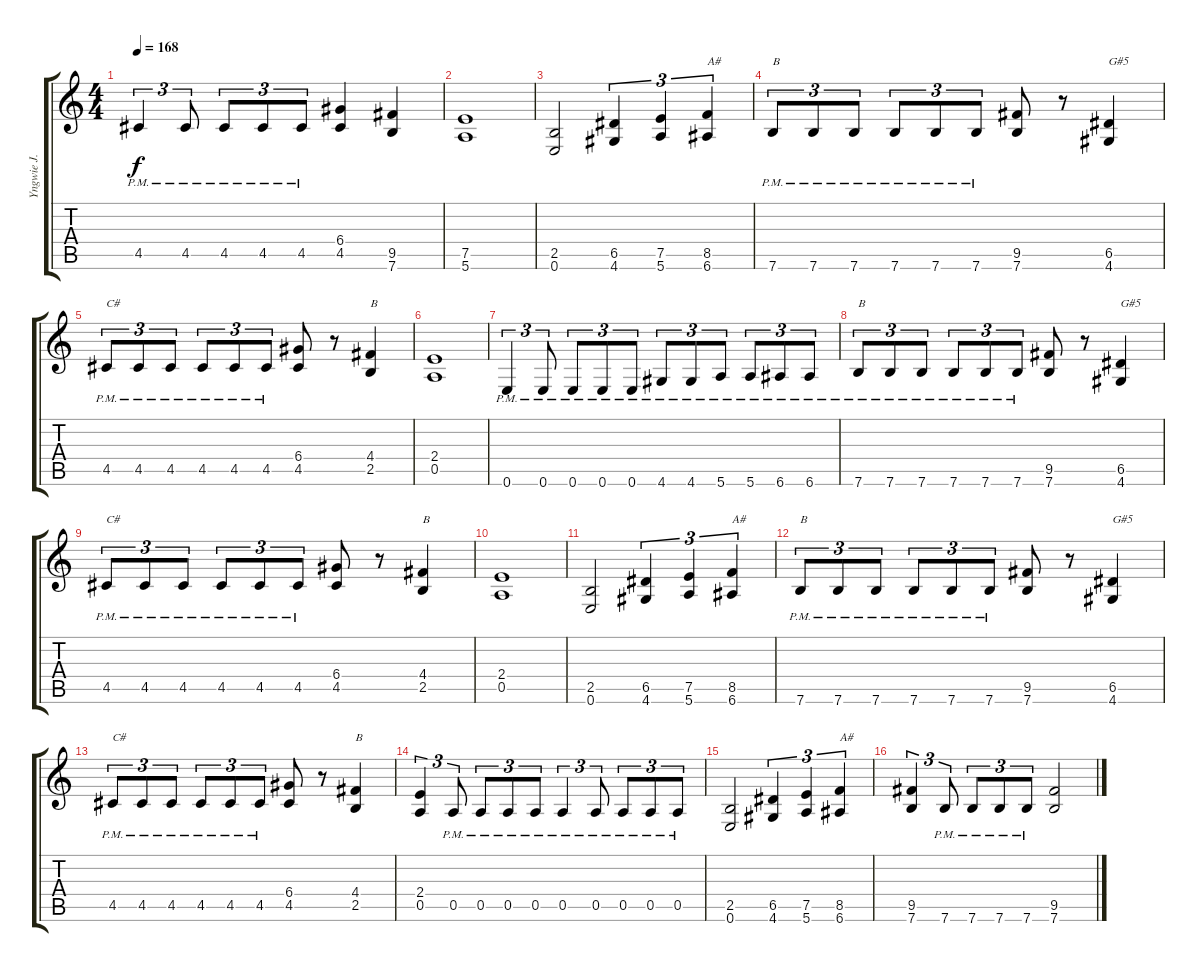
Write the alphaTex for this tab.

\track ("Yngwie J. Malmsteen (Rythm Guitar)" "Yngwie J. ") {instrument overdrivenguitar}
\staff {score tabs}
\tuning (E4 B3 G3 D3 A2 E2) {hide}
\ts (4 4)
\tempo 168
\clef g2
\ks c
4.5{pm}.4{tu (3 2) dy f} 4.5{pm}.8{tu (3 2)} 4.5{pm}.8{tu (3 2)} 4.5{pm}.8{tu (3 2)} 4.5{pm}.8{tu (3 2)} (6.4 4.5).4 (9.5 7.6).4 |
(7.5 5.6).1 |
(2.5 0.6).2 (6.5 4.6).4{tu (3 2)} (7.5 5.6).4{tu (3 2)} (8.5 6.6).4{tu (3 2) txt "A#"} |
7.6{pm}.8{tu (3 2) txt "B"} 7.6{pm}.8{tu (3 2)} 7.6{pm}.8{tu (3 2)} 7.6{pm}.8{tu (3 2)} 7.6{pm}.8{tu (3 2)} 7.6{pm}.8{tu (3 2)} (9.5 7.6).8 r.8 (6.5 4.6).4{txt "G#5"} |
4.5{pm}.8{tu (3 2) txt "C#"} 4.5{pm}.8{tu (3 2)} 4.5{pm}.8{tu (3 2)} 4.5{pm}.8{tu (3 2)} 4.5{pm}.8{tu (3 2)} 4.5{pm}.8{tu (3 2)} (6.4 4.5).8 r.8 (4.4 2.5).4{txt "B"} |
(2.4 0.5).1 |
0.6{pm}.4{tu (3 2)} 0.6{pm}.8{tu (3 2)} 0.6{pm}.8{tu (3 2)} 0.6{pm}.8{tu (3 2)} 0.6{pm}.8{tu (3 2)} 4.6{pm}.8{tu (3 2)} 4.6{pm}.8{tu (3 2)} 5.6{pm}.8{tu (3 2)} 5.6{pm}.8{tu (3 2)} 6.6{pm}.8{tu (3 2)} 6.6{pm}.8{tu (3 2)} |
7.6{pm}.8{tu (3 2) txt "B"} 7.6{pm}.8{tu (3 2)} 7.6{pm}.8{tu (3 2)} 7.6{pm}.8{tu (3 2)} 7.6{pm}.8{tu (3 2)} 7.6{pm}.8{tu (3 2)} (9.5 7.6).8 r.8 (6.5 4.6).4{txt "G#5"} |
4.5{pm}.8{tu (3 2) txt "C#"} 4.5{pm}.8{tu (3 2)} 4.5{pm}.8{tu (3 2)} 4.5{pm}.8{tu (3 2)} 4.5{pm}.8{tu (3 2)} 4.5{pm}.8{tu (3 2)} (6.4 4.5).8 r.8 (4.4 2.5).4{txt "B"} |
(2.4 0.5).1 |
(2.5 0.6).2 (6.5 4.6).4{tu (3 2)} (7.5 5.6).4{tu (3 2)} (8.5 6.6).4{tu (3 2) txt "A#"} |
7.6{pm}.8{tu (3 2) txt "B"} 7.6{pm}.8{tu (3 2)} 7.6{pm}.8{tu (3 2)} 7.6{pm}.8{tu (3 2)} 7.6{pm}.8{tu (3 2)} 7.6{pm}.8{tu (3 2)} (9.5 7.6).8 r.8 (6.5 4.6).4{txt "G#5"} |
4.5{pm}.8{tu (3 2) txt "C#"} 4.5{pm}.8{tu (3 2)} 4.5{pm}.8{tu (3 2)} 4.5{pm}.8{tu (3 2)} 4.5{pm}.8{tu (3 2)} 4.5{pm}.8{tu (3 2)} (6.4 4.5).8 r.8 (4.4 2.5).4{txt "B"} |
(2.4 0.5).4{tu (3 2)} 0.5{pm}.8{tu (3 2)} 0.5{pm}.8{tu (3 2)} 0.5{pm}.8{tu (3 2)} 0.5{pm}.8{tu (3 2)} 0.5{pm}.4{tu (3 2)} 0.5{pm}.8{tu (3 2)} 0.5{pm}.8{tu (3 2)} 0.5{pm}.8{tu (3 2)} 0.5{pm}.8{tu (3 2)} |
(2.5 0.6).2 (6.5 4.6).4{tu (3 2)} (7.5 5.6).4{tu (3 2)} (8.5 6.6).4{tu (3 2) txt "A#"} |
(9.5 7.6).4{tu (3 2)} 7.6{pm}.8{tu (3 2)} 7.6{pm}.8{tu (3 2)} 7.6{pm}.8{tu (3 2)} 7.6{pm}.8{tu (3 2)} (9.5 7.6).2
